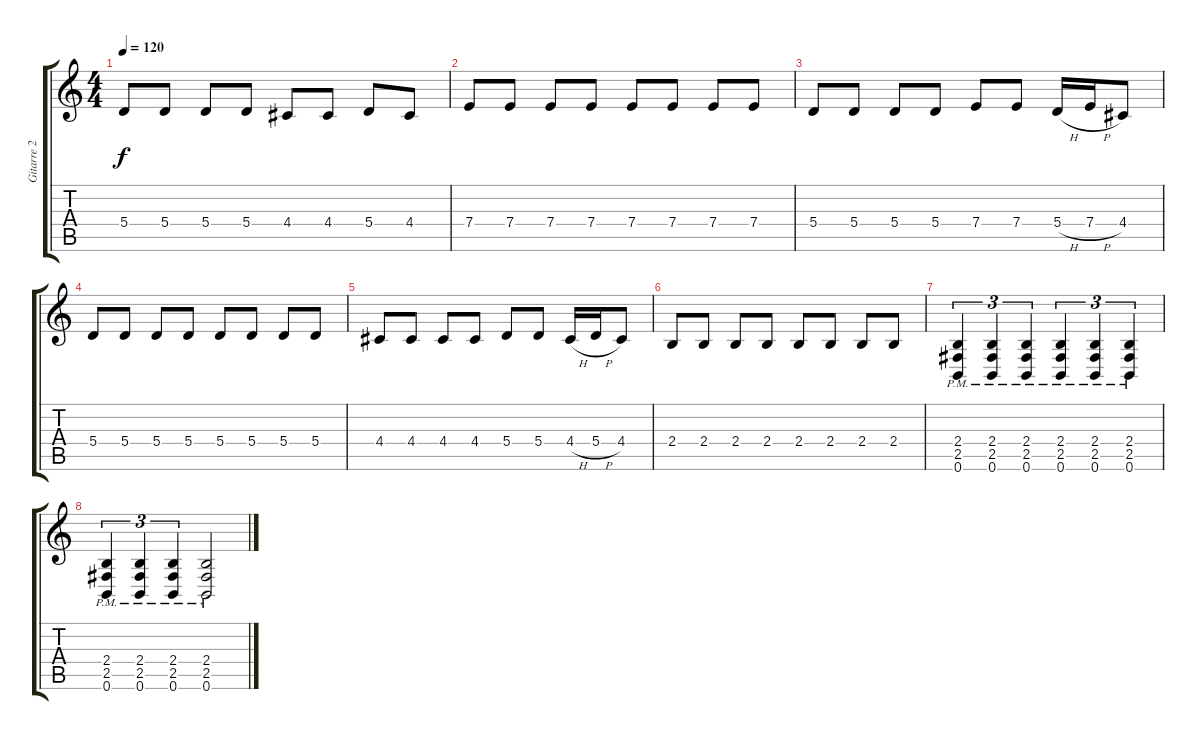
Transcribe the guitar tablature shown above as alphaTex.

\track ("Gitarre 2" "Gitarre 2") {instrument distortionguitar}
\staff {score tabs}
\tuning (B3 Gb3 D3 A2 E2 B1) {hide}
\ts (4 4)
\tempo 120
\clef g2
\ks c
5.4.8{dy f} 5.4.8 5.4.8 5.4.8 4.4.8 4.4.8 5.4.8 4.4.8 |
7.4.8 7.4.8 7.4.8 7.4.8 7.4.8 7.4.8 7.4.8 7.4.8 |
5.4.8 5.4.8 5.4.8 5.4.8 7.4.8 7.4.8 5.4{h}.16 7.4{h}.16 4.4.8 |
5.4.8 5.4.8 5.4.8 5.4.8 5.4.8 5.4.8 5.4.8 5.4.8 |
4.4.8 4.4.8 4.4.8 4.4.8 5.4.8 5.4.8 4.4{h}.16 5.4{h}.16 4.4.8 |
2.4.8 2.4.8 2.4.8 2.4.8 2.4.8 2.4.8 2.4.8 2.4.8 |
(2.4{pm} 2.5{pm} 0.6{pm}).4{tu (3 2)} (2.4{pm} 2.5{pm} 0.6{pm}).4{tu (3 2)} (2.4{pm} 2.5{pm} 0.6{pm}).4{tu (3 2)} (2.4{pm} 2.5{pm} 0.6{pm}).4{tu (3 2)} (2.4{pm} 2.5{pm} 0.6{pm}).4{tu (3 2)} (2.4{pm} 2.5{pm} 0.6{pm}).4{tu (3 2)} |
(2.4{pm} 2.5{pm} 0.6{pm}).4{tu (3 2)} (2.4{pm} 2.5{pm} 0.6{pm}).4{tu (3 2)} (2.4{pm} 2.5{pm} 0.6{pm}).4{tu (3 2)} (2.4{pm} 2.5{pm} 0.6{pm}).2
